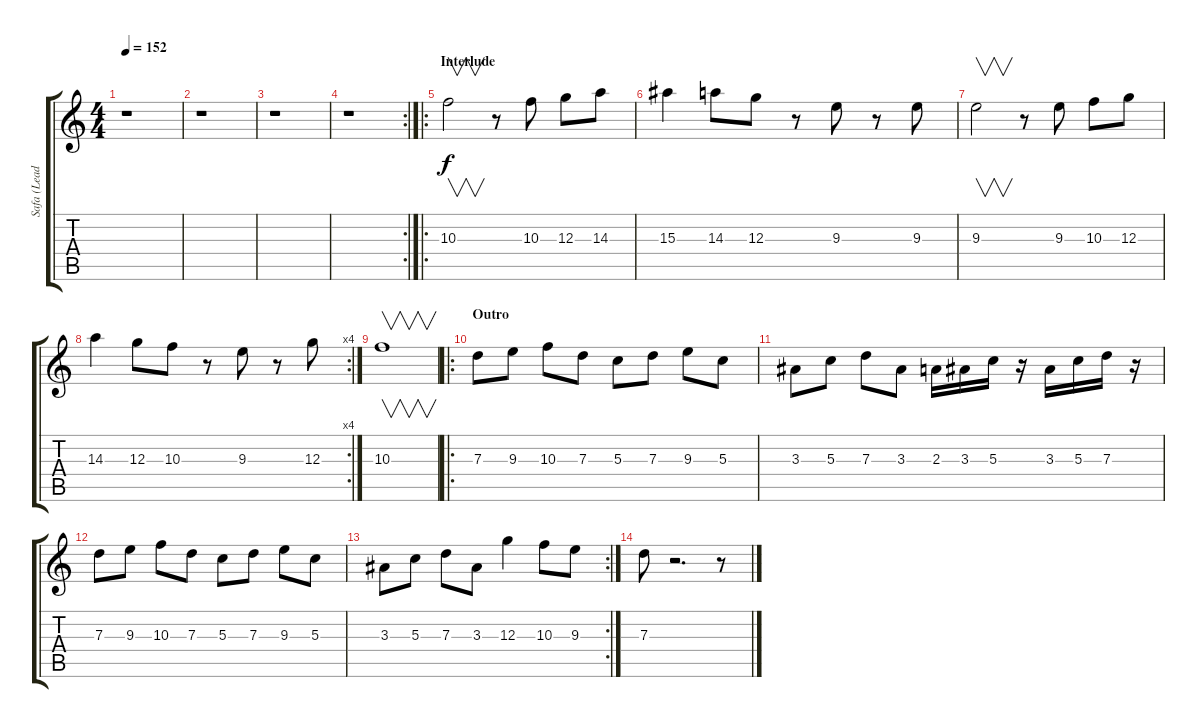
\track ("Safa (Lead)" "Safa (Lead") {instrument distortionguitar}
\staff {score tabs}
\tuning (E4 B3 G3 D3 A2 E2) {hide}
\ts (4 4)
\tempo 152
\clef g2
\ks c
r.1{dy f} |
r.1 |
r.1 |
\rc 2
r.1 |
\ro
\section ("" "Interlude")
10.3.2{v} r.8 10.3.8 12.3.8 14.3.8 |
15.3.4 14.3.8 12.3.8 r.8 9.3.8 r.8 9.3.8 |
9.3.2{v} r.8 9.3.8 10.3.8 12.3.8 |
\rc 4
14.3.4 12.3.8 10.3.8 r.8 9.3.8 r.8 12.3.8 |
10.3.1{v} |
\ro
\section ("" "Outro")
7.3.8 9.3.8 10.3.8 7.3.8 5.3.8 7.3.8 9.3.8 5.3.8 |
3.3.8 5.3.8 7.3.8 3.3.8 2.3.16 3.3.16 5.3.16 r.16 3.3.16 5.3.16 7.3.16 r.16 |
7.3.8 9.3.8 10.3.8 7.3.8 5.3.8 7.3.8 9.3.8 5.3.8 |
\rc 2
3.3.8 5.3.8 7.3.8 3.3.8 12.3.4 10.3.8 9.3.8 |
7.3.8 r.2{d} r.8
